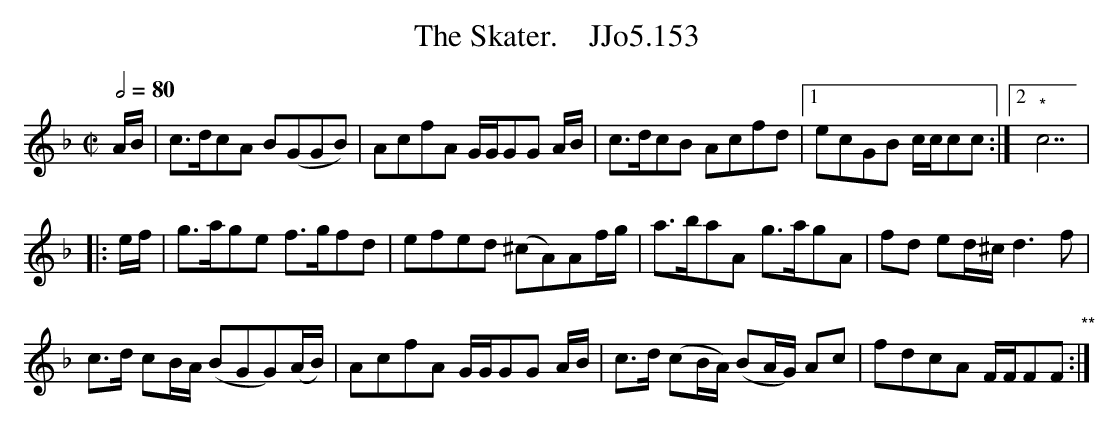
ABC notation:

X:1
T:Skater.    JJo5.153, The
Q:1/2=80
M:C|
L:1/8
K:F
A/B/|c>dcA B(GGB)|AcfA G/G/GG A/B/|c>dcB Acfd|1 ecGB c/c/cc :|2 "*"c7|
|: e/f/|g>age f>gfd|efed (^cA)Af/g/|a>baA g>agA|fd ed/^c/ d3f|
c>d cB/A/ (BGG)(A/B/)|AcfA G/G/GG A/B/|c>d (cB/A/) (BA/G/) Ac|fdcA F/F/FF "**":|
